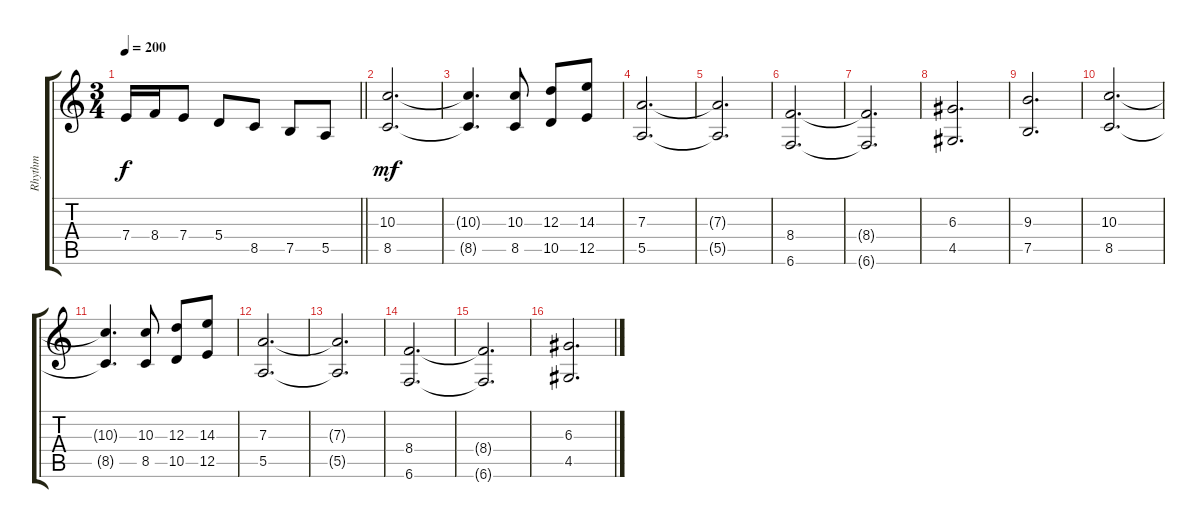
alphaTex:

\track ("Rhythm" "Rhythm") {instrument distortionguitar}
\staff {score tabs}
\tuning (B3 Gb3 D3 A2 E2 B1) {hide}
\ts (3 4)
\tempo 200
\clef g2
\barLineRight lightlight
\ks c
7.4.16{dy f} 8.4.16 7.4.8 5.4.8 8.5.8 7.5.8 5.5.8 |
(10.3 8.5).2{d dy mf balance 0} |
(10.3{t} 8.5{t}).4{d} (10.3 8.5).8 (12.3 10.5).8 (14.3 12.5).8 |
(7.3 5.5).2{d} |
(7.3{t} 5.5{t}).2{d} |
(8.4 6.6).2{d} |
(8.4{t} 6.6{t}).2{d} |
(6.3 4.5).2{d} |
(9.3 7.5).2{d} |
(10.3 8.5).2{d balance 0} |
(10.3{t} 8.5{t}).4{d} (10.3 8.5).8 (12.3 10.5).8 (14.3 12.5).8 |
(7.3 5.5).2{d} |
(7.3{t} 5.5{t}).2{d} |
(8.4 6.6).2{d} |
(8.4{t} 6.6{t}).2{d} |
(6.3 4.5).2{d}
